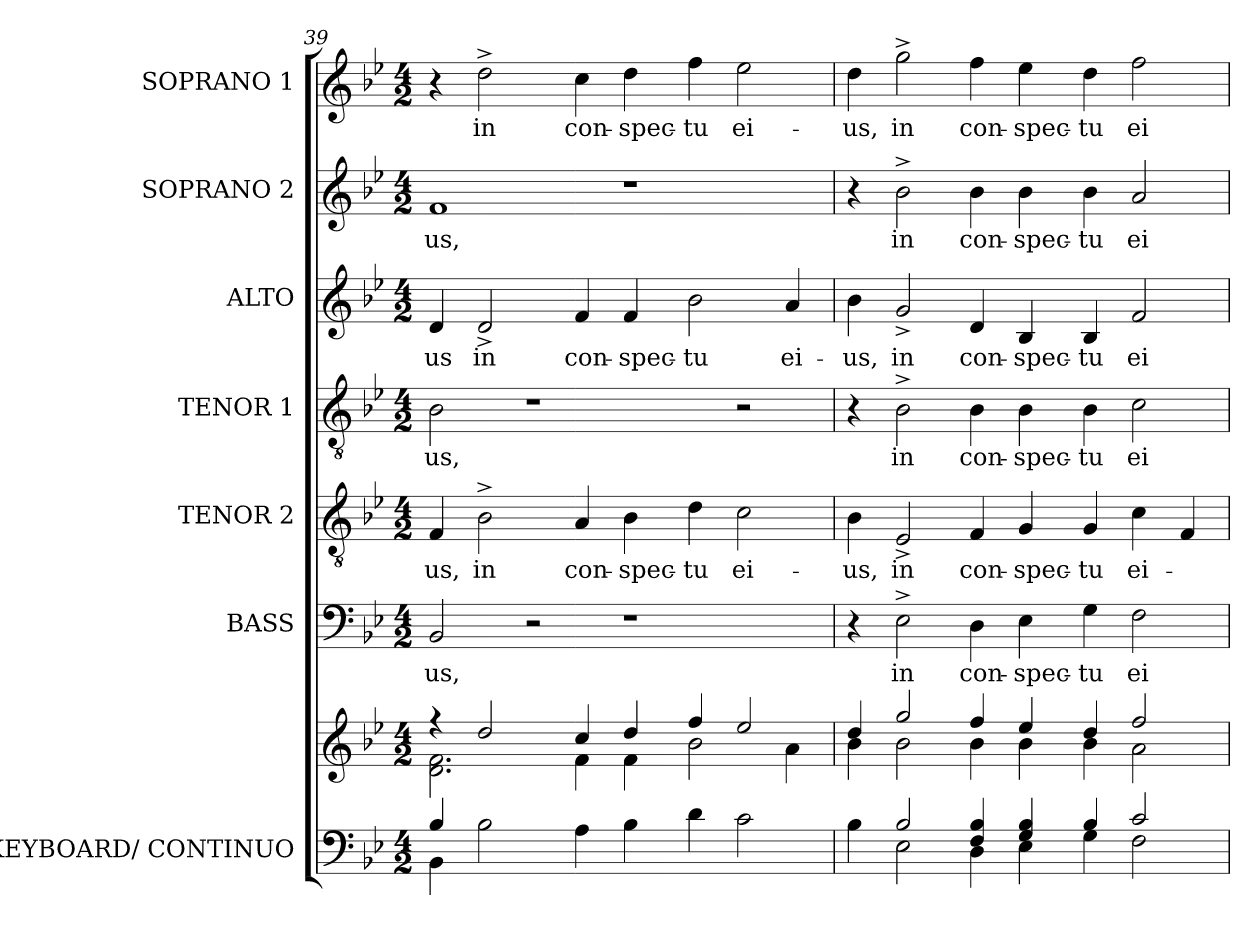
**kern	**kern	**kern	**text	**kern	**text	**kern	**text	**kern	**text	**kern	**text	**kern	**text
*part7	*part7	*part6	*part6	*part5	*part5	*part4	*part4	*part3	*part3	*part2	*part2	*part1	*part1
*staff8	*staff7	*staff6	*staff6	*staff5	*staff5	*staff4	*staff4	*staff3	*staff3	*staff2	*staff2	*staff1	*staff1
*I"KEYBOARD/ CONTINUO	*	*I"BASS	*	*I"TENOR 2	*	*I"TENOR 1	*	*I"ALTO	*	*I"SOPRANO 2	*	*I"SOPRANO 1	*
*I'Kbd.	*	*I'B.	*	*I'T2.	*	*I'T1.	*	*I'A.	*	*I'S2.	*	*I'S1.	*
*clefF4	*clefG2	*clefF4	*	*clefGv2	*	*clefGv2	*	*clefG2	*	*clefG2	*	*clefG2	*
*	*	*	*	*ITrd7c12	*	*ITrd7c12	*	*	*	*	*	*	*
*k[b-e-]	*k[b-e-]	*k[b-e-]	*	*k[b-e-]	*	*k[b-e-]	*	*k[b-e-]	*	*k[b-e-]	*	*k[b-e-]	*
*B-:	*B-:	*B-:	*	*B-:	*	*B-:	*	*B-:	*	*B-:	*	*B-:	*
*M4/2	*M4/2	*M4/2	*	*M4/2	*	*M4/2	*	*M4/2	*	*M4/2	*	*M4/2	*
=39	=39	=39	=39	=39	=39	=39	=39	=39	=39	=39	=39	=39	=39
*^	*^	*	*	*	*	*	*	*	*	*	*	*	*
!	!	!	!	!	!LO:LY:b:color=#000000	!	!	!	!	!	!	!	!	!	!
!	!	!	!	!	!	!	!LO:LY:b:color=#000000	!	!	!	!	!	!	!	!
!	!	!	!	!	!	!	!	!	!LO:LY:b:color=#000000	!	!	!	!	!	!
!	!	!	!	!	!	!	!	!	!	!	!LO:LY:b:color=#000000	!	!	!	!
!	!	!	!	!	!	!	!	!	!	!	!	!	!LO:LY:b:color=#000000	!	!
4B-i/	4BB-i\	4r	2.di\ 2.fi	2BB-i/	-us,	4FFi/	-us,	2BB-i\	-us,	4di/	-us	1fi	-us,	4r	.
!	!	!	!	!	!	!	!LO:LY:b:color=#000000	!	!	!	!	!	!	!	!
!	!	!	!	!	!	!	!	!	!	!	!LO:LY:b:color=#000000	!	!	!	!
!	!	!	!	!	!	!	!	!	!	!	!	!	!	!	!LO:LY:b:color=#000000
4ryy	2B-i\	2ddi/	.	.	.	2BB-^i\	in	.	.	2d^i/	in	.	.	2dd^i\	in
2ryy	.	.	.	2r	.	.	.	1r	.	.	.	.	.	.	.
!	!	!	!	!	!	!	!LO:LY:b:color=#000000	!	!	!	!	!	!	!	!
!	!	!	!	!	!	!	!	!	!	!	!LO:LY:b:color=#000000	!	!	!	!
!	!	!	!	!	!	!	!	!	!	!	!	!	!	!	!LO:LY:b:color=#000000
.	4Ai\	4cci/	4fi\	.	.	4AAi/	con-	.	.	4fi/	con-	.	.	4cci\	con-
!	!	!	!	!	!	!	!LO:LY:b:color=#000000	!	!	!	!	!	!	!	!
!	!	!	!	!	!	!	!	!	!	!	!LO:LY:b:color=#000000	!	!	!	!
!	!	!	!	!	!	!	!	!	!	!	!	!	!	!	!LO:LY:b:color=#000000
1ryy	4B-i\	4ddi/	4fi\	1r	.	4BB-i\	-spec-	.	.	4fi/	-spec-	1r	.	4ddi\	-spec-
!	!	!	!	!	!	!	!LO:LY:b:color=#000000	!	!	!	!	!	!	!	!
!	!	!	!	!	!	!	!	!	!	!	!LO:LY:b:color=#000000	!	!	!	!
!	!	!	!	!	!	!	!	!	!	!	!	!	!	!	!LO:LY:b:color=#000000
.	4di\	4ffi/	2b-i\	.	.	4Di\	-tu	.	.	2b-i\	-tu	.	.	4ffi\	-tu
!	!	!	!	!	!	!	!LO:LY:b:color=#000000	!	!	!	!	!	!	!	!
!	!	!	!	!	!	!	!	!	!	!	!	!	!	!	!LO:LY:b:color=#000000
.	2ci\	2ee-i/	.	.	.	2Ci\	ei-	2r	.	.	.	.	.	2ee-i\	ei-
!	!	!	!	!	!	!	!	!	!	!	!LO:LY:b:color=#000000	!	!	!	!
.	.	.	4ai\	.	.	.	.	.	.	4ai/	ei-	.	.	.	.
=40	=40	=40	=40	=40	=40	=40	=40	=40	=40	=40	=40	=40	=40	=40	=40
!	!	!	!	!	!	!	!LO:LY:b:color=#000000	!	!	!	!	!	!	!	!
!	!	!	!	!	!	!	!	!	!	!	!LO:LY:b:color=#000000	!	!	!	!
!	!	!	!	!	!	!	!	!	!	!	!	!	!	!	!LO:LY:b:color=#000000
4ryy	4B-i\	4ddi/	4b-i\	4r	.	4BB-i\	-us,	4r	.	4b-i\	-us,	4r	.	4ddi\	-us,
!	!	!	!	!	!LO:LY:b:color=#000000	!	!	!	!	!	!	!	!	!	!
!	!	!	!	!	!	!	!LO:LY:b:color=#000000	!	!	!	!	!	!	!	!
!	!	!	!	!	!	!	!	!	!LO:LY:b:color=#000000	!	!	!	!	!	!
!	!	!	!	!	!	!	!	!	!	!	!LO:LY:b:color=#000000	!	!	!	!
!	!	!	!	!	!	!	!	!	!	!	!	!	!LO:LY:b:color=#000000	!	!
!	!	!	!	!	!	!	!	!	!	!	!	!	!	!	!LO:LY:b:color=#000000
2B-i/	2E-i\	2ggi/	2b-i\	2E-^i\	in	2EE-^i/	in	2BB-^i\	in	2g^i/	in	2b-^i\	in	2gg^i\	in
!	!	!	!	!	!LO:LY:b:color=#000000	!	!	!	!	!	!	!	!	!	!
!	!	!	!	!	!	!	!LO:LY:b:color=#000000	!	!	!	!	!	!	!	!
!	!	!	!	!	!	!	!	!	!LO:LY:b:color=#000000	!	!	!	!	!	!
!	!	!	!	!	!	!	!	!	!	!	!LO:LY:b:color=#000000	!	!	!	!
!	!	!	!	!	!	!	!	!	!	!	!	!	!LO:LY:b:color=#000000	!	!
!	!	!	!	!	!	!	!	!	!	!	!	!	!	!	!LO:LY:b:color=#000000
4Fi/ 4B-i	4Di\	4ffi/	4b-i\	4Di\	con-	4FFi/	con-	4BB-i\	con-	4di/	con-	4b-i\	con-	4ffi\	con-
!	!	!	!	!	!LO:LY:b:color=#000000	!	!	!	!	!	!	!	!	!	!
!	!	!	!	!	!	!	!LO:LY:b:color=#000000	!	!	!	!	!	!	!	!
!	!	!	!	!	!	!	!	!	!LO:LY:b:color=#000000	!	!	!	!	!	!
!	!	!	!	!	!	!	!	!	!	!	!LO:LY:b:color=#000000	!	!	!	!
!	!	!	!	!	!	!	!	!	!	!	!	!	!LO:LY:b:color=#000000	!	!
!	!	!	!	!	!	!	!	!	!	!	!	!	!	!	!LO:LY:b:color=#000000
4Gi/ 4B-i	4E-i\	4ee-i/	4b-i\	4E-i\	-spec-	4GGi/	-spec-	4BB-i\	-spec-	4B-i/	-spec-	4b-i\	-spec-	4ee-i\	-spec-
!	!	!	!	!	!LO:LY:b:color=#000000	!	!	!	!	!	!	!	!	!	!
!	!	!	!	!	!	!	!LO:LY:b:color=#000000	!	!	!	!	!	!	!	!
!	!	!	!	!	!	!	!	!	!LO:LY:b:color=#000000	!	!	!	!	!	!
!	!	!	!	!	!	!	!	!	!	!	!LO:LY:b:color=#000000	!	!	!	!
!	!	!	!	!	!	!	!	!	!	!	!	!	!LO:LY:b:color=#000000	!	!
!	!	!	!	!	!	!	!	!	!	!	!	!	!	!	!LO:LY:b:color=#000000
4B-i/	4Gi\	4ddi/	4b-i\	4Gi\	-tu	4GGi/	-tu	4BB-i\	-tu	4B-i/	-tu	4b-i\	-tu	4ddi\	-tu
!	!	!	!	!	!LO:LY:b:color=#000000	!	!	!	!	!	!	!	!	!	!
!	!	!	!	!	!	!	!LO:LY:b:color=#000000	!	!	!	!	!	!	!	!
!	!	!	!	!	!	!	!	!	!LO:LY:b:color=#000000	!	!	!	!	!	!
!	!	!	!	!	!	!	!	!	!	!	!LO:LY:b:color=#000000	!	!	!	!
!	!	!	!	!	!	!	!	!	!	!	!	!	!LO:LY:b:color=#000000	!	!
!	!	!	!	!	!	!	!	!	!	!	!	!	!	!	!LO:LY:b:color=#000000
2ci/	2Fi\	2ffi/	2ai\	2Fi\	ei-	4Ci\	ei-	2Ci\	ei-	2fi/	ei-	2ai/	ei-	2ffi\	ei-
.	.	.	.	.	.	4FFi/	.	.	.	.	.	.	.	.	.
*v	*v	*	*	*	*	*	*	*	*	*	*	*	*	*	*
*	*v	*v	*	*	*	*	*	*	*	*	*	*	*	*
=	=	=	=	=	=	=	=	=	=	=	=	=	=
*-	*-	*-	*-	*-	*-	*-	*-	*-	*-	*-	*-	*-	*-
